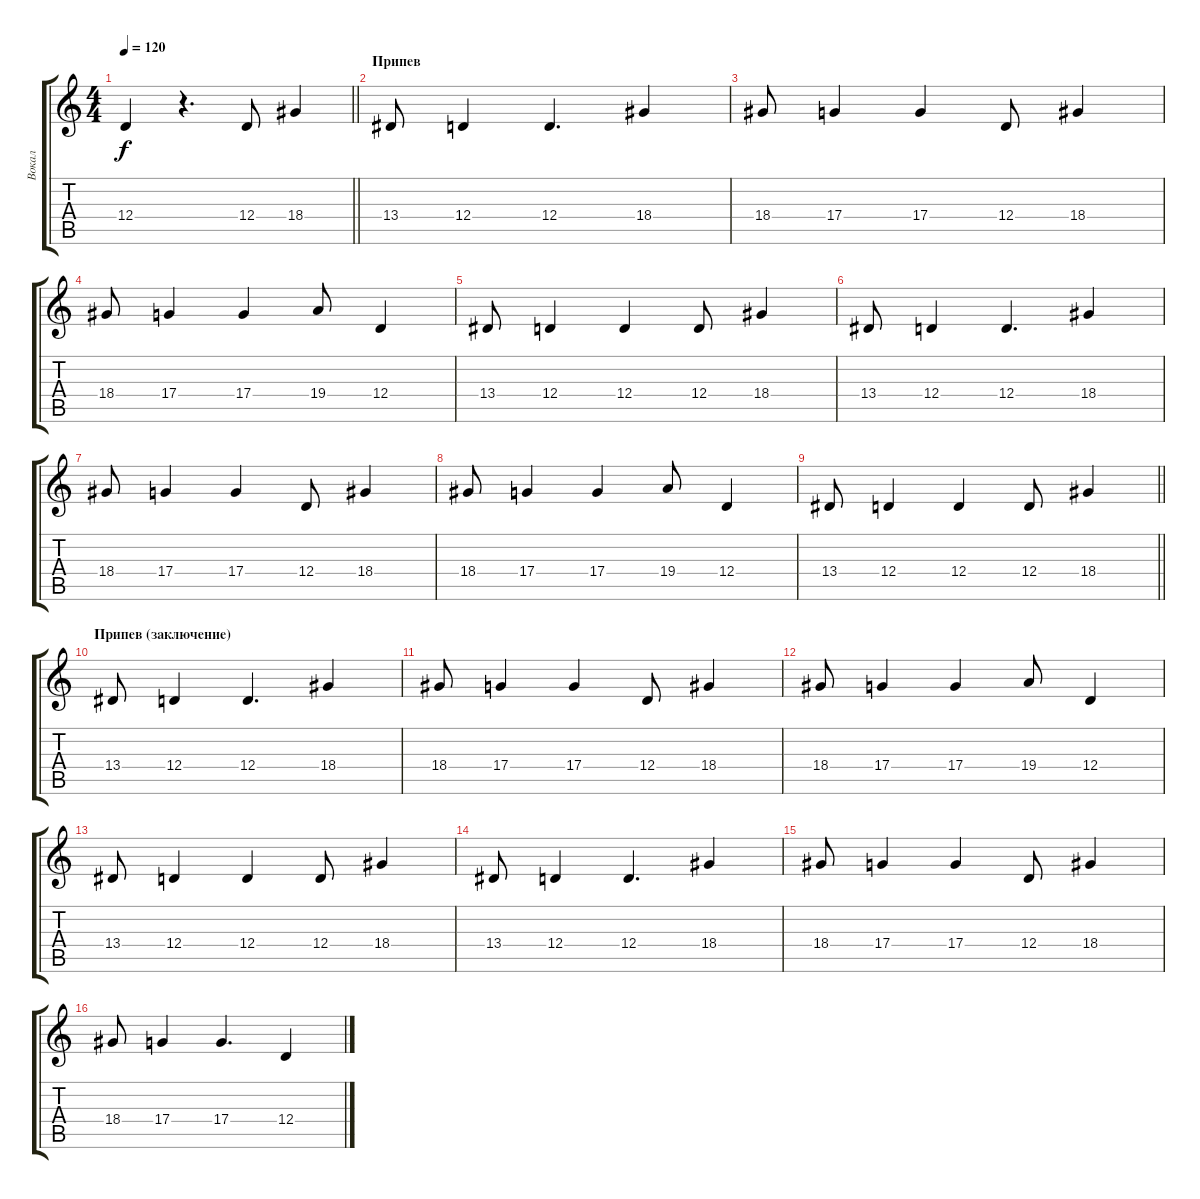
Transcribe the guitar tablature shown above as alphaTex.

\track ("Вокал" "Вокал") {instrument tremolostrings}
\staff {score tabs}
\tuning (E4 B3 G3 D3 A2 E2) {hide}
\ts (4 4)
\tempo 120
\clef g2
\barLineRight lightlight
\ks c
12.4{t}.4{dy f} r.4{d} 12.4.8 18.4.4 |
\section ("" "Припев")
13.4.8 12.4.4 12.4.4{d} 18.4.4 |
18.4.8 17.4.4 17.4.4 12.4.8 18.4.4 |
18.4.8 17.4.4 17.4.4 19.4.8 12.4.4 |
13.4.8 12.4.4 12.4.4 12.4.8 18.4.4 |
13.4.8 12.4.4 12.4.4{d} 18.4.4 |
18.4.8 17.4.4 17.4.4 12.4.8 18.4.4 |
18.4.8 17.4.4 17.4.4 19.4.8 12.4.4 |
\barLineRight lightlight
13.4.8 12.4.4 12.4.4 12.4.8 18.4.4 |
\section ("" "Припев (заключение)")
13.4.8 12.4.4 12.4.4{d} 18.4.4 |
18.4.8 17.4.4 17.4.4 12.4.8 18.4.4 |
18.4.8 17.4.4 17.4.4 19.4.8 12.4.4 |
13.4.8 12.4.4 12.4.4 12.4.8 18.4.4 |
13.4.8 12.4.4 12.4.4{d} 18.4.4 |
18.4.8 17.4.4 17.4.4 12.4.8 18.4.4 |
18.4.8 17.4.4 17.4.4{d} 12.4.4
